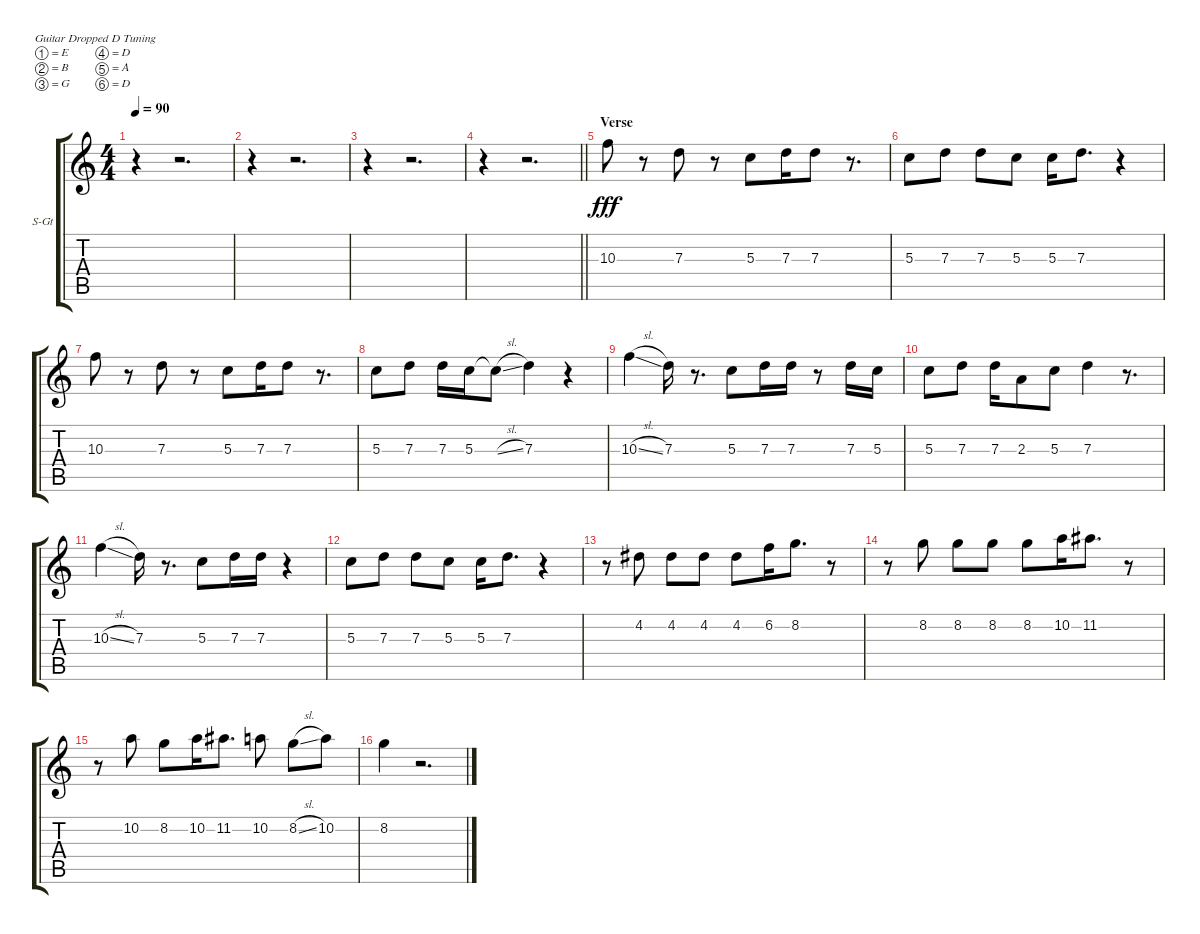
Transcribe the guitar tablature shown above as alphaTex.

\bracketExtendMode groupsimilarinstruments
\firstSystemTrackNameOrientation horizontal
\otherSystemsTrackNameOrientation horizontal
\track ("Vocal" "S-Gt") {instrument trombone}
\staff {score tabs}
\tuning (E4 B3 G3 D3 A2 D2)
\displaytranspose 12
\ts (4 4)
\tempo 90
\clef g2
\ks c
r.4{dy fff} r.2{d} |
r.4 r.2{d} |
r.4 r.2{d} |
\barLineRight lightlight
r.4 r.2{d} |
\section ("" "Verse")
10.3.8 r.8 7.3.8 r.8 5.3.8 7.3.16 7.3.8 r.8{d} |
5.3.8 7.3.8 7.3.8 5.3.8 5.3.16 7.3.8{d} r.4 |
10.3.8 r.8 7.3.8 r.8 5.3.8 7.3.16 7.3.8 r.8{d} |
5.3.8 7.3.8 7.3.16 5.3.16 5.3{sl t}.8 7.3.4 r.4 |
10.3{sl}.4 7.3.16 r.8{d} 5.3.8 7.3.16 7.3.16 r.8 7.3.16 5.3.16 |
5.3.8 7.3.8 7.3.16 2.3.8 5.3.8 7.3.4 r.8{d} |
10.3{sl}.4 7.3.16 r.8{d} 5.3.8 7.3.16 7.3.16 r.4 |
5.3.8 7.3.8 7.3.8 5.3.8 5.3.16 7.3.8{d} r.4 |
r.8 4.2.8 4.2.8 4.2.8 4.2.8 6.2.16 8.2.8{d} r.8 |
r.8 8.2.8 8.2.8 8.2.8 8.2.8 10.2.16 11.2.8{d} r.8 |
r.8 10.2.8 8.2.8 10.2.16 11.2.8{d} 10.2.8 8.2{sl}.8 10.2.8 |
8.2.4 r.2{d}
